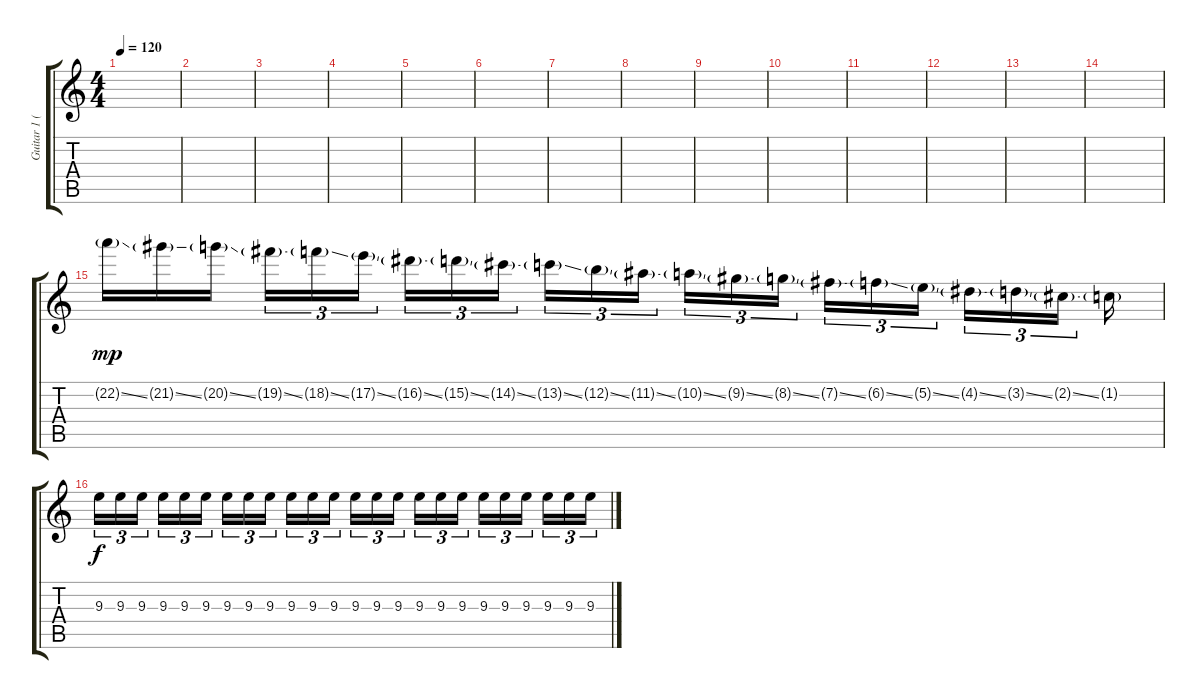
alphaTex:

\track ("Guitar 1 (solo)" "Guitar 1 (") {instrument distortionguitar}
\staff {score tabs}
\tuning (E4 B3 G3 D3 A2 E2) {hide}
\ts (4 4)
\tempo 120
\clef g2
\ks c
|
|
|
|
|
|
|
|
|
|
|
|
|
|
22.2{ss g}.16{dy mp} 21.2{ss g}.16 20.2{ss g}.16 19.2{ss g}.16{tu (3 2)} 18.2{ss g}.16{tu (3 2)} 17.2{ss g}.16{tu (3 2)} 16.2{ss g}.16{tu (3 2)} 15.2{ss g}.16{tu (3 2)} 14.2{ss g}.16{tu (3 2)} 13.2{ss g}.16{tu (3 2)} 12.2{ss g}.16{tu (3 2)} 11.2{ss g}.16{tu (3 2)} 10.2{ss g}.16{tu (3 2)} 9.2{ss g}.16{tu (3 2)} 8.2{ss g}.16{tu (3 2)} 7.2{ss g}.16{tu (3 2)} 6.2{ss g}.16{tu (3 2)} 5.2{ss g}.16{tu (3 2)} 4.2{ss g}.16{tu (3 2)} 3.2{ss g}.16{tu (3 2)} 2.2{ss g}.16{tu (3 2)} 1.2{g}.16 |
9.3.16{tu (3 2) dy f} 9.3.16{tu (3 2)} 9.3.16{tu (3 2)} 9.3.16{tu (3 2)} 9.3.16{tu (3 2)} 9.3.16{tu (3 2)} 9.3.16{tu (3 2)} 9.3.16{tu (3 2)} 9.3.16{tu (3 2)} 9.3.16{tu (3 2)} 9.3.16{tu (3 2)} 9.3.16{tu (3 2)} 9.3.16{tu (3 2)} 9.3.16{tu (3 2)} 9.3.16{tu (3 2)} 9.3.16{tu (3 2)} 9.3.16{tu (3 2)} 9.3.16{tu (3 2)} 9.3.16{tu (3 2)} 9.3.16{tu (3 2)} 9.3.16{tu (3 2)} 9.3.16{tu (3 2)} 9.3.16{tu (3 2)} 9.3.16{tu (3 2)}
